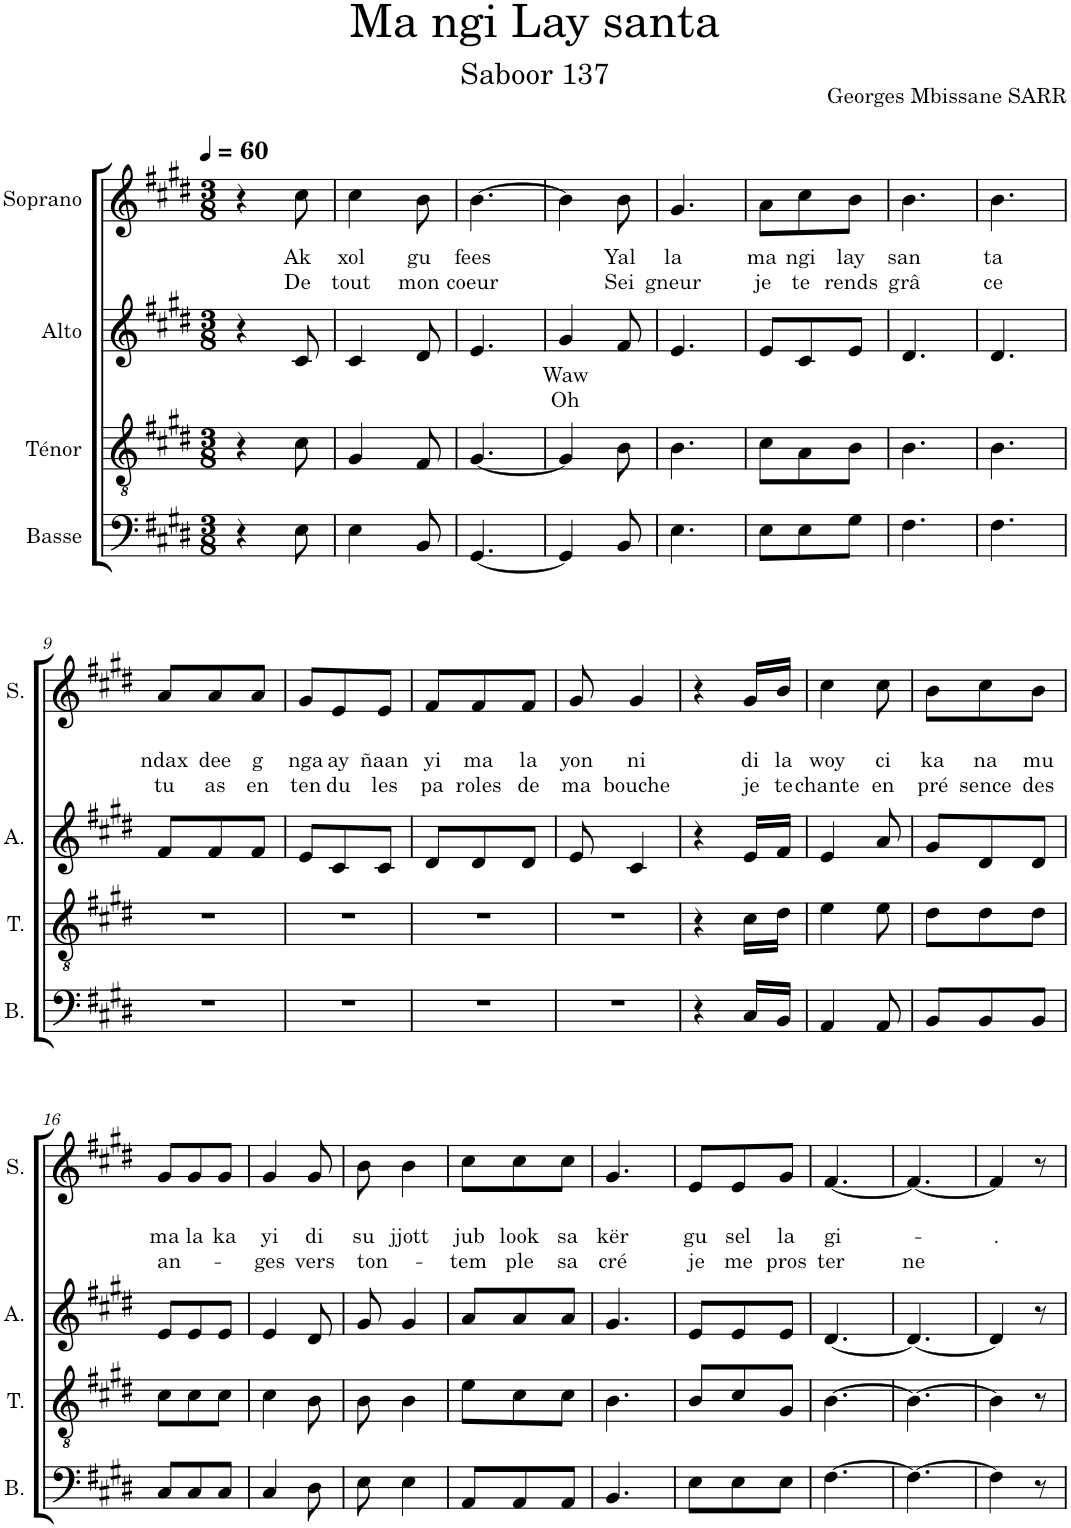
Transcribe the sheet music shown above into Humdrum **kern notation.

**kern	**kern	**kern	**text	**text	**kern	**text	**text	**text
*part4	*part3	*part2	*part2	*part2	*part1	*part1	*part1	*part1
*staff4	*staff3	*staff2	*staff2	*staff2	*staff1	*staff1	*staff1	*staff1
*I"Basse	*I"Ténor	*I"Alto	*	*	*I"Soprano	*	*	*
*I'B.	*I'T.	*I'A.	*	*	*I'S.	*	*	*
*clefF4	*clefGv2	*clefG2	*	*	*clefG2	*	*	*
*k[f#c#g#d#]	*k[f#c#g#d#]	*k[f#c#g#d#]	*	*	*k[f#c#g#d#]	*	*	*
*M3/8	*M3/8	*M3/8	*	*	*M3/8	*	*	*
*MM60	*MM60	*MM60	*	*	*MM60	*	*	*
=1	=1	=1	=1	=1	=1	=1	=1	=1
4r	4r	4r	.	.	4r	.	.	.
!	!	!	!	!	!	!	!LO:LY:b	!LO:LY:b
8E\	8c#\	8c#/	.	.	8cc#\	.	Ak	De
=2	=2	=2	=2	=2	=2	=2	=2	=2
!	!	!	!	!	!	!	!LO:LY:b	!LO:LY:b
4E\	4G#/	4c#/	.	.	4cc#\	.	xol	tout
!	!	!	!	!	!	!	!LO:LY:b	!LO:LY:b
8BB/	8F#/	8d#/	.	.	8b\	.	gu	mon
=3	=3	=3	=3	=3	=3	=3	=3	=3
!	!	!	!	!	!	!	!LO:LY:b	!LO:LY:b
[4.GG#/	[4.G#/	4.e/	.	.	[4.b\	.	fees	coeur
=4	=4	=4	=4	=4	=4	=4	=4	=4
!	!	!	!LO:LY:b	!LO:LY:b	!	!	!	!
4GG#/]	4G#/]	4g#/	Waw	Oh	4b\]	.	.	.
!	!	!	!	!	!	!	!LO:LY:b	!LO:LY:b
8BB/	8B\	8f#/	.	.	8b\	.	Yal	Sei
=5	=5	=5	=5	=5	=5	=5	=5	=5
!	!	!	!	!	!	!	!LO:LY:b	!LO:LY:b
4.E\	4.B\	4.e/	.	.	4.g#/	.	la	gneur
=6	=6	=6	=6	=6	=6	=6	=6	=6
!	!	!	!	!	!	!	!LO:LY:b	!LO:LY:b
8E\L	8c#\L	8e/L	.	.	8a\L	.	ma	je
!	!	!	!	!	!	!	!LO:LY:b	!LO:LY:b
8E\	8A\	8c#/	.	.	8cc#\	.	ngi	te
!	!	!	!	!	!	!	!LO:LY:b	!LO:LY:b
8G#\J	8B\J	8e/J	.	.	8b\J	.	lay	rends
=7	=7	=7	=7	=7	=7	=7	=7	=7
!	!	!	!	!	!	!	!LO:LY:b	!LO:LY:b
4.F#\	4.B\	4.d#/	.	.	4.b\	.	san	grâ
=8	=8	=8	=8	=8	=8	=8	=8	=8
!	!	!	!	!	!	!	!LO:LY:b	!LO:LY:b
4.F#\	4.B\	4.d#/	.	.	4.b\	.	ta	ce
!!LO:LB:g=z
=9	=9	=9	=9	=9	=9	=9	=9	=9
!	!	!	!	!	!	!	!LO:LY:b	!LO:LY:b
4.r	4.r	8f#/L	.	.	8a/L	.	ndax	tu
!	!	!	!	!	!	!	!LO:LY:b	!LO:LY:b
.	.	8f#/	.	.	8a/	.	dee	as
!	!	!	!	!	!	!	!LO:LY:b	!LO:LY:b
.	.	8f#/J	.	.	8a/J	.	g	en
=10	=10	=10	=10	=10	=10	=10	=10	=10
!	!	!	!	!	!	!	!LO:LY:b	!LO:LY:b
4.r	4.r	8e/L	.	.	8g#/L	.	nga	ten
!	!	!	!	!	!	!	!LO:LY:b	!LO:LY:b
.	.	8c#/	.	.	8e/	.	ay	du
!	!	!	!	!	!	!	!LO:LY:b	!LO:LY:b
.	.	8c#/J	.	.	8e/J	.	ñaan	les
=11	=11	=11	=11	=11	=11	=11	=11	=11
!	!	!	!	!	!	!	!LO:LY:b	!LO:LY:b
4.r	4.r	8d#/L	.	.	8f#/L	.	yi	pa
!	!	!	!	!	!	!	!LO:LY:b	!LO:LY:b
.	.	8d#/	.	.	8f#/	.	ma	roles
!	!	!	!	!	!	!	!LO:LY:b	!LO:LY:b
.	.	8d#/J	.	.	8f#/J	.	la	de
=12	=12	=12	=12	=12	=12	=12	=12	=12
!	!	!	!	!	!	!	!LO:LY:b	!LO:LY:b
4.r	4.r	8e/	.	.	8g#/	.	yon	ma
!	!	!	!	!	!	!	!LO:LY:b	!LO:LY:b
.	.	4c#/	.	.	4g#/	.	ni	bouche
=13	=13	=13	=13	=13	=13	=13	=13	=13
4r	4r	4r	.	.	4r	.	.	.
!	!	!	!	!	!	!	!LO:LY:b	!LO:LY:b
16C#/LL	16c#\LL	16e/LL	.	.	16g#/LL	.	di	je
!	!	!	!	!	!	!	!LO:LY:b	!LO:LY:b
16BB/JJ	16d#\JJ	16f#/JJ	.	.	16b/JJ	.	la	te
=14	=14	=14	=14	=14	=14	=14	=14	=14
!	!	!	!	!	!	!	!LO:LY:b	!LO:LY:b
4AA/	4e\	4e/	.	.	4cc#\	.	woy	chante
!	!	!	!	!	!	!	!LO:LY:b	!LO:LY:b
8AA/	8e\	8a/	.	.	8cc#\	.	ci	en
=15	=15	=15	=15	=15	=15	=15	=15	=15
!	!	!	!	!	!	!	!LO:LY:b	!LO:LY:b
8BB/L	8d#\L	8g#/L	.	.	8b\L	.	ka	pré
!	!	!	!	!	!	!	!LO:LY:b	!LO:LY:b
8BB/	8d#\	8d#/	.	.	8cc#\	.	na	sence
!	!	!	!	!	!	!	!LO:LY:b	!LO:LY:b
8BB/J	8d#\J	8d#/J	.	.	8b\J	.	mu	des
!!LO:LB:g=z
=16	=16	=16	=16	=16	=16	=16	=16	=16
!	!	!	!	!	!	!	!LO:LY:b	!LO:LY:b
8C#/L	8c#\L	8e/L	.	.	8g#/L	.	ma	an-
!	!	!	!	!	!	!	!LO:LY:b	!
8C#/	8c#\	8e/	.	.	8g#/	.	la	.
!	!	!	!	!	!	!	!LO:LY:b	!
8C#/J	8c#\J	8e/J	.	.	8g#/J	.	ka	.
=17	=17	=17	=17	=17	=17	=17	=17	=17
!	!	!	!	!	!	!	!LO:LY:b	!LO:LY:b
4C#/	4c#\	4e/	.	.	4g#/	.	yi	-ges
!	!	!	!	!	!	!	!LO:LY:b	!LO:LY:b
8D#\	8B\	8d#/	.	.	8g#/	.	di	vers
=18	=18	=18	=18	=18	=18	=18	=18	=18
!	!	!	!	!	!	!	!LO:LY:b	!LO:LY:b
8E\	8B\	8g#/	.	.	8b\	.	su	ton-
!	!	!	!	!	!	!	!LO:LY:b	!
4E\	4B\	4g#/	.	.	4b\	.	jjott	.
=19	=19	=19	=19	=19	=19	=19	=19	=19
!	!	!	!	!	!	!	!LO:LY:b	!LO:LY:b
8AA/L	8e\L	8a/L	.	.	8cc#\L	.	jub	-tem
!	!	!	!	!	!	!	!LO:LY:b	!LO:LY:b
8AA/	8c#\	8a/	.	.	8cc#\	.	look	ple
!	!	!	!	!	!	!	!LO:LY:b	!LO:LY:b
8AA/J	8c#\J	8a/J	.	.	8cc#\J	.	sa	sa
=20	=20	=20	=20	=20	=20	=20	=20	=20
!	!	!	!	!	!	!	!LO:LY:b	!LO:LY:b
4.BB/	4.B\	4.g#/	.	.	4.g#/	.	kër	cré
=21	=21	=21	=21	=21	=21	=21	=21	=21
!	!	!	!	!	!	!	!LO:LY:b	!LO:LY:b
8E\L	8B/L	8e/L	.	.	8e/L	.	gu	je
!	!	!	!	!	!	!	!LO:LY:b	!LO:LY:b
8E\	8c#/	8e/	.	.	8e/	.	sel	me
!	!	!	!	!	!	!	!LO:LY:b	!LO:LY:b
8E\J	8G#/J	8e/J	.	.	8g#/J	.	la	pros
=22	=22	=22	=22	=22	=22	=22	=22	=22
!	!	!	!	!	!	!	!LO:LY:b	!LO:LY:b
[4.F#\	[4.B\	[4.d#/	.	.	[4.f#/	.	gi-	ter
=23	=23	=23	=23	=23	=23	=23	=23	=23
!	!	!	!	!	!	!	!	!LO:LY:b
4.F#\_	4.B\_	4.d#/_	.	.	4.f#/_	.	.	ne
=24	=24	=24	=24	=24	=24	=24	=24	=24
!	!	!	!	!	!	!	!LO:LY:b	!
4F#\]	4B\]	4d#/]	.	.	4f#/]	.	-.	.
8r	8r	8r	.	.	8r	.	.	.
=	=	=	=	=	=	=	=	=
*-	*-	*-	*-	*-	*-	*-	*-	*-
